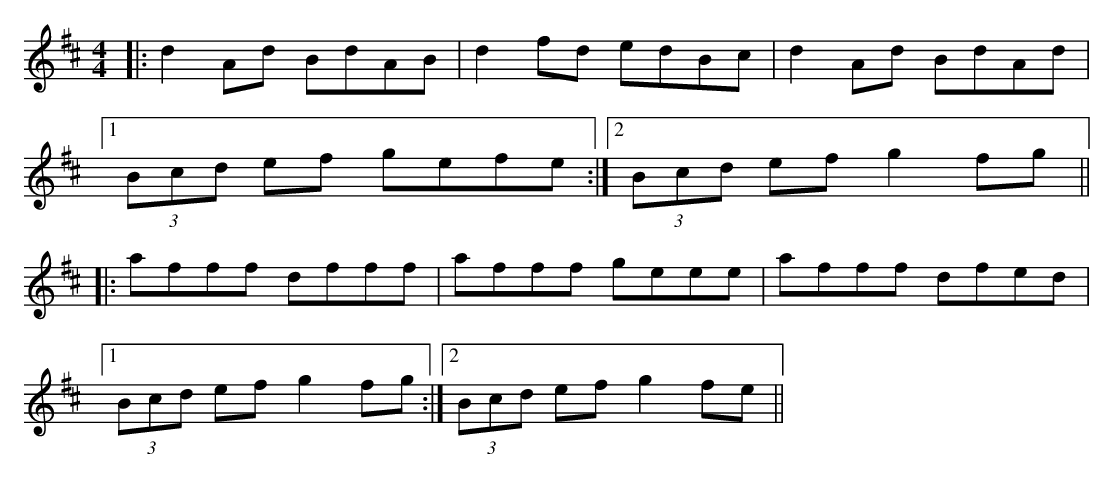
X:1
M:4/4
K:D
|:d2 Ad BdAB|d2 fd edBc|d2 Ad BdAd|
[1 (3Bcd ef gefe:|2 (3Bcd ef g2 fg||
|:afff dfff|afff geee|afff dfed|
[1 (3Bcd ef g2 fg:|2 (3Bcd ef g2 fe||
